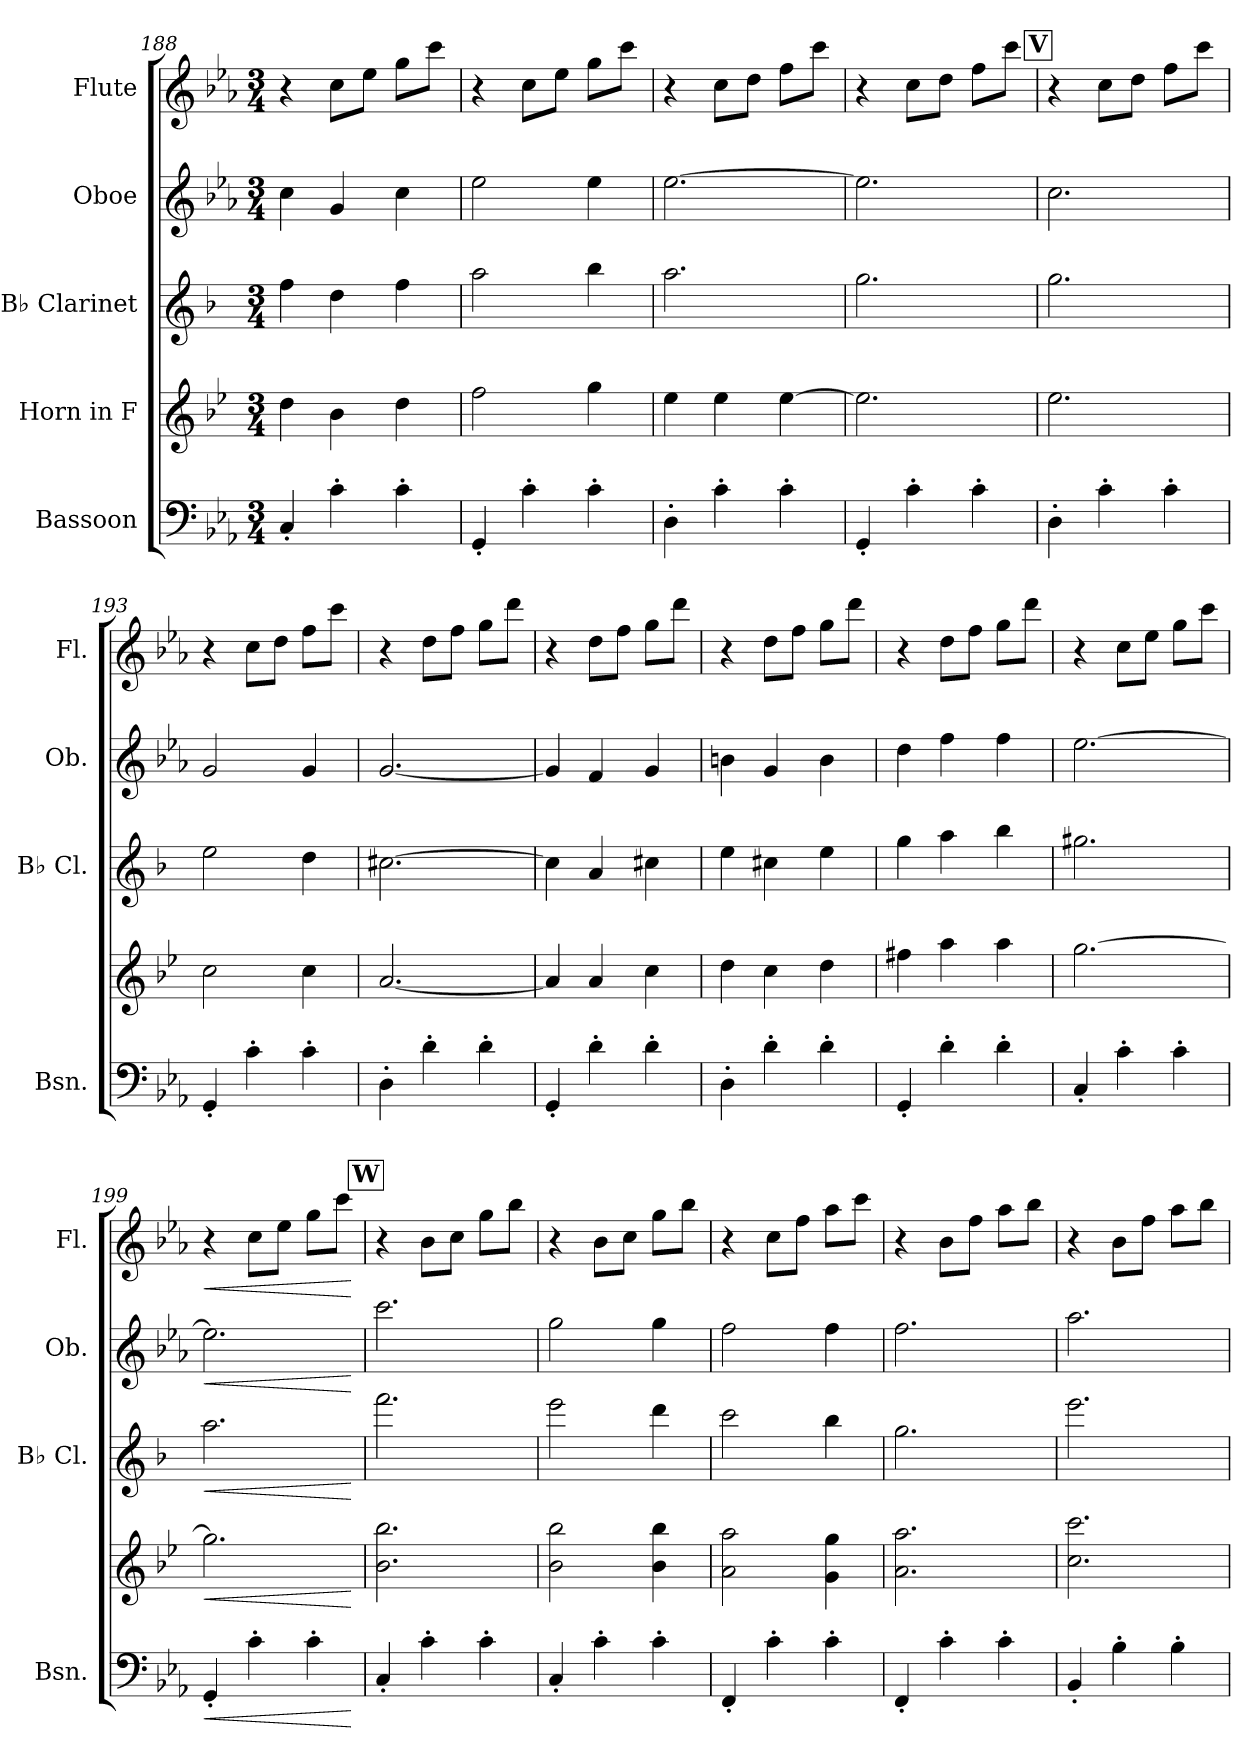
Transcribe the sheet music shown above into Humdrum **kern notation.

**kern	**dynam	**kern	**dynam	**kern	**dynam	**kern	**dynam	**kern	**dynam
*part5	*part5	*part4	*part4	*part3	*part3	*part2	*part2	*part1	*part1
*staff5	*staff5	*staff4	*staff4	*staff3	*staff3	*staff2	*staff2	*staff1	*staff1
*I"Bassoon	*	*I"Horn in F	*	*I"B♭ Clarinet	*	*I"Oboe	*	*I"Flute	*
*I'Bsn.	*	*	*	*I'B♭ Cl.	*	*I'Ob.	*	*I'Fl.	*
*clefF4	*	*clefG2	*	*clefG2	*	*clefG2	*	*clefG2	*
*	*	*ITrd4c7	*	*ITrd1c2	*	*	*	*	*
*k[b-e-a-]	*	*k[b-e-a-]	*	*k[b-e-a-]	*	*k[b-e-a-]	*	*k[b-e-a-]	*
*M3/4	*	*M3/4	*	*M3/4	*	*M3/4	*	*M3/4	*
=188	=188	=188	=188	=188	=188	=188	=188	=188	=188
4C'/	.	4g\	.	4ee-\	.	4cc\	.	4r	.
4c'\	.	4e-\	.	4cc\	.	4g/	.	8cc\L	.
.	.	.	.	.	.	.	.	8ee-\J	.
4c'\	.	4g\	.	4ee-\	.	4cc\	.	8gg\L	.
.	.	.	.	.	.	.	.	8ccc\J	.
=189	=189	=189	=189	=189	=189	=189	=189	=189	=189
4GG'/	.	2b-\	.	2gg\	.	2ee-\	.	4r	.
4c'\	.	.	.	.	.	.	.	8cc\L	.
.	.	.	.	.	.	.	.	8ee-\J	.
4c'\	.	4cc\	.	4aa-\	.	4ee-\	.	8gg\L	.
.	.	.	.	.	.	.	.	8ccc\J	.
=190	=190	=190	=190	=190	=190	=190	=190	=190	=190
4D'\	.	4a-\	.	2.gg\	.	[2.ee-\	.	4r	.
4c'\	.	4a-\	.	.	.	.	.	8cc\L	.
.	.	.	.	.	.	.	.	8dd\J	.
4c'\	.	[4a-\	.	.	.	.	.	8ff\L	.
.	.	.	.	.	.	.	.	8ccc\J	.
=191	=191	=191	=191	=191	=191	=191	=191	=191	=191
4GG'/	.	2.a-\]	.	2.ff\	.	2.ee-\]	.	4r	.
4c'\	.	.	.	.	.	.	.	8cc\L	.
.	.	.	.	.	.	.	.	8dd\J	.
4c'\	.	.	.	.	.	.	.	8ff\L	.
.	.	.	.	.	.	.	.	8ccc\J	.
!!LO:LB:g=z
!!LO:REH:place=s1:a:B:fs=14:t=V
=192	=192	=192	=192	=192	=192	=192	=192	=192	=192
4D'\	.	2.a-\	.	2.ff\	.	2.cc\	.	4r	.
4c'\	.	.	.	.	.	.	.	8cc\L	.
.	.	.	.	.	.	.	.	8dd\J	.
4c'\	.	.	.	.	.	.	.	8ff\L	.
.	.	.	.	.	.	.	.	8ccc\J	.
=193	=193	=193	=193	=193	=193	=193	=193	=193	=193
4GG'/	.	2f\	.	2dd\	.	2g/	.	4r	.
4c'\	.	.	.	.	.	.	.	8cc\L	.
.	.	.	.	.	.	.	.	8dd\J	.
4c'\	.	4f\	.	4cc\	.	4g/	.	8ff\L	.
.	.	.	.	.	.	.	.	8ccc\J	.
=194	=194	=194	=194	=194	=194	=194	=194	=194	=194
4D'\	.	[2.d/	.	[2.bn\	.	[2.g/	.	4r	.
4d'\	.	.	.	.	.	.	.	8dd\L	.
.	.	.	.	.	.	.	.	8ff\J	.
4d'\	.	.	.	.	.	.	.	8gg\L	.
.	.	.	.	.	.	.	.	8ddd\J	.
=195	=195	=195	=195	=195	=195	=195	=195	=195	=195
4GG'/	.	4d/]	.	4b\]	.	4g/]	.	4r	.
4d'\	.	4d/	.	4g/	.	4f/	.	8dd\L	.
.	.	.	.	.	.	.	.	8ff\J	.
4d'\	.	4f\	.	4bn\	.	4g/	.	8gg\L	.
.	.	.	.	.	.	.	.	8ddd\J	.
=196	=196	=196	=196	=196	=196	=196	=196	=196	=196
4D'\	.	4g\	.	4dd\	.	4bn\	.	4r	.
4d'\	.	4f\	.	4bn\	.	4g/	.	8dd\L	.
.	.	.	.	.	.	.	.	8ff\J	.
4d'\	.	4g\	.	4dd\	.	4b\	.	8gg\L	.
.	.	.	.	.	.	.	.	8ddd\J	.
=197	=197	=197	=197	=197	=197	=197	=197	=197	=197
4GG'/	.	4bn\	.	4ff\	.	4dd\	.	4r	.
4d'\	.	4dd\	.	4gg\	.	4ff\	.	8dd\L	.
.	.	.	.	.	.	.	.	8ff\J	.
4d'\	.	4dd\	.	4aa-\	.	4ff\	.	8gg\L	.
.	.	.	.	.	.	.	.	8ddd\J	.
=198	=198	=198	=198	=198	=198	=198	=198	=198	=198
4C'/	.	[2.cc\	.	2.ff#X\	.	[2.ee-\	.	4r	.
4c'\	.	.	.	.	.	.	.	8cc\L	.
.	.	.	.	.	.	.	.	8ee-\J	.
4c'\	.	.	.	.	.	.	.	8gg\L	.
.	.	.	.	.	.	.	.	8ccc\J	.
!!LO:PB:g=z
=199	=199	=199	=199	=199	=199	=199	=199	=199	=199
!	!LO:HP:b	!	!LO:HP:b	!	!LO:HP:b	!	!LO:HP:b	!	!LO:HP:b
4GG'/	<	2.cc\]	<	2.gg\	<	2.ee-\]	<	4r	<
4c'\	.	.	.	.	.	.	.	8cc\L	.
.	.	.	.	.	.	.	.	8ee-\J	.
4c'\	.	.	.	.	.	.	.	8gg\L	.
.	.	.	.	.	.	.	.	8ccc\J	.
.	[	.	[	.	[	.	[	.	[
!!LO:REH:place=s1:a:B:fs=14:t=W
=200	=200	=200	=200	=200	=200	=200	=200	=200	=200
4C'/	.	2.e-\ 2.ee-\	.	2.eee-\	.	2.ccc\	.	4r	.
4c'\	.	.	.	.	.	.	.	8b-\L	.
.	.	.	.	.	.	.	.	8cc\J	.
4c'\	.	.	.	.	.	.	.	8gg\L	.
.	.	.	.	.	.	.	.	8bb-\J	.
=201	=201	=201	=201	=201	=201	=201	=201	=201	=201
4C'/	.	2e-\ 2ee-\	.	2ddd\	.	2gg\	.	4r	.
4c'\	.	.	.	.	.	.	.	8b-\L	.
.	.	.	.	.	.	.	.	8cc\J	.
4c'\	.	4e-\ 4ee-\	.	4ccc\	.	4gg\	.	8gg\L	.
.	.	.	.	.	.	.	.	8bb-\J	.
=202	=202	=202	=202	=202	=202	=202	=202	=202	=202
4FF'/	.	2d\ 2dd\	.	2bb-\	.	2ff\	.	4r	.
4c'\	.	.	.	.	.	.	.	8cc\L	.
.	.	.	.	.	.	.	.	8ff\J	.
4c'\	.	4c\ 4cc\	.	4aa-\	.	4ff\	.	8aa-\L	.
.	.	.	.	.	.	.	.	8ccc\J	.
=203	=203	=203	=203	=203	=203	=203	=203	=203	=203
4FF'/	.	2.d\ 2.dd\	.	2.ff\	.	2.ff\	.	4r	.
4c'\	.	.	.	.	.	.	.	8b-\L	.
.	.	.	.	.	.	.	.	8ff\J	.
4c'\	.	.	.	.	.	.	.	8aa-\L	.
.	.	.	.	.	.	.	.	8bb-\J	.
=204	=204	=204	=204	=204	=204	=204	=204	=204	=204
4BB-'/	.	2.f\ 2.ff\	.	2.ddd\	.	2.aa-\	.	4r	.
4B-'\	.	.	.	.	.	.	.	8b-\L	.
.	.	.	.	.	.	.	.	8ff\J	.
4B-'\	.	.	.	.	.	.	.	8aa-\L	.
.	.	.	.	.	.	.	.	8bb-\J	.
=	=	=	=	=	=	=	=	=	=
*-	*-	*-	*-	*-	*-	*-	*-	*-	*-
